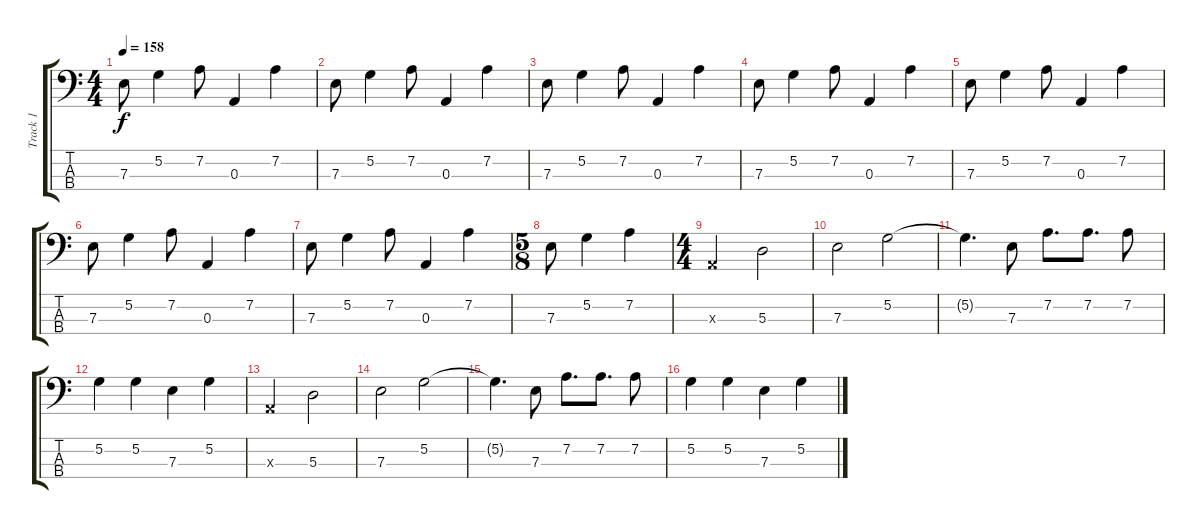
\track ("Track 1" "Track 1") {instrument electricbasspick}
\staff {score tabs}
\tuning (G2 D2 A1 E1) {hide}
\ts (4 4)
\tempo 158
\clef f4
\ks c
7.3.8{dy f} 5.2.4 7.2.8 0.3.4 7.2.4 |
7.3.8 5.2.4 7.2.8 0.3.4 7.2.4 |
7.3.8 5.2.4 7.2.8 0.3.4 7.2.4 |
7.3.8 5.2.4 7.2.8 0.3.4 7.2.4 |
7.3.8 5.2.4 7.2.8 0.3.4 7.2.4 |
7.3.8 5.2.4 7.2.8 0.3.4 7.2.4 |
7.3.8 5.2.4 7.2.8 0.3.4 7.2.4 |
\ts (5 8)
7.3.8 5.2.4 7.2.4 |
\ts (4 4)
0.3{x}.2 5.3.2 |
7.3.2 5.2.2 |
5.2{t}.4{d} 7.3.8 7.2.8{d} 7.2.8{d} 7.2.8 |
5.2.4 5.2.4 7.3.4 5.2.4 |
0.3{x}.2 5.3.2 |
7.3.2 5.2.2 |
5.2{t}.4{d} 7.3.8 7.2.8{d} 7.2.8{d} 7.2.8 |
5.2.4 5.2.4 7.3.4 5.2.4
